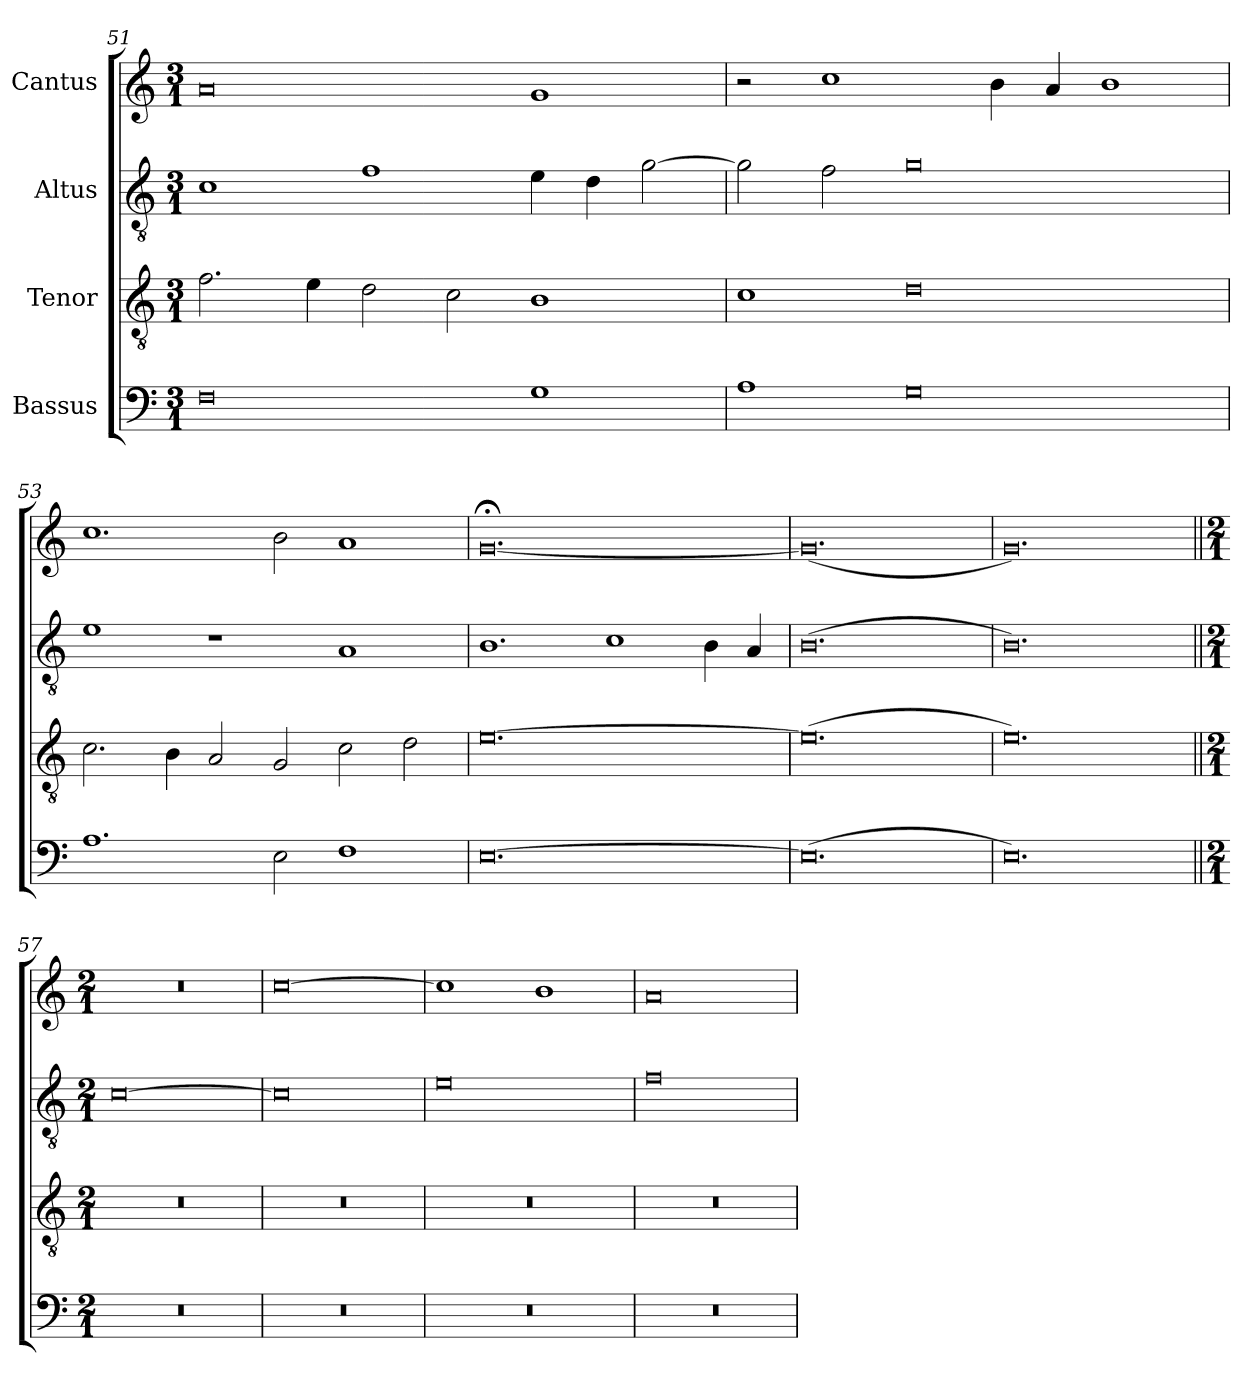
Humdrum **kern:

**kern	**kern	**kern	**kern
*part4	*part3	*part2	*part1
*staff4	*staff3	*staff2	*staff1
*I"Bassus	*I"Tenor	*I"Altus	*I"Cantus
*clefF4	*clefGv2	*clefGv2	*clefG2
*	*ITrd7c12	*ITrd7c12	*
*k[]	*k[]	*k[]	*k[]
*C:	*C:	*C:	*C:
*M3/1	*M3/1	*M3/1	*M3/1
=51	=51	=51	=51
0Fi	2.Fi\	1Ci	0ai
.	4Ei\	.	.
.	2Di\	1Fi	.
.	2Ci\	.	.
1Gi	1BBi	4Ei\	1gi
.	.	4Di\	.
.	.	[>2Gi\	.
!!LO:LB:g=z
=52	=52	=52	=52
1Ai	1Ci	2Gi\]	2r
.	.	2Fi\	1cci
0Gi	0Di	0Gi	.
.	.	.	4bi\
.	.	.	4ai/
.	.	.	1bi
=53	=53	=53	=53
1.Ai	2.Ci\	1Ei	1.cci
.	4BBi\	.	.
.	2AAi/	1r	.
2Ei\	2GGi/	.	2bi\
1Fi	2Ci\	1AAi	1ai
.	2Di\	.	.
=54	=54	=54	=54
[>0.Ei	[>0.Ei	1.BBi	[<0.g;i
.	.	1Ci	.
.	.	4BBi\	.
.	.	4AAi/	.
=55	=55	=55	=55
(0.Ei]	(0.Ei]	(0.BBi	(0.gi]
=56	=56	=56	=56
0.Ei)	0.Ei)	0.BBi)	0.gi)
=57||	=57||	=57||	=57||
*M2/1	*M2/1	*M2/1	*M2/1
!LO:N:vis=1	!LO:N:vis=1	!	!LO:N:vis=1
0r	0r	[>0Ci	0r
=58	=58	=58	=58
!LO:N:vis=1	!LO:N:vis=1	!	!
0r	0r	0Ci]	[>0cci
!!LO:LB:g=z
=59	=59	=59	=59
!LO:N:vis=1	!LO:N:vis=1	!	!
0r	0r	0Ei	1cci]
.	.	.	1bi
=60	=60	=60	=60
!LO:N:vis=1	!LO:N:vis=1	!	!
0r	0r	0Fi	0ai
=	=	=	=
*-	*-	*-	*-
